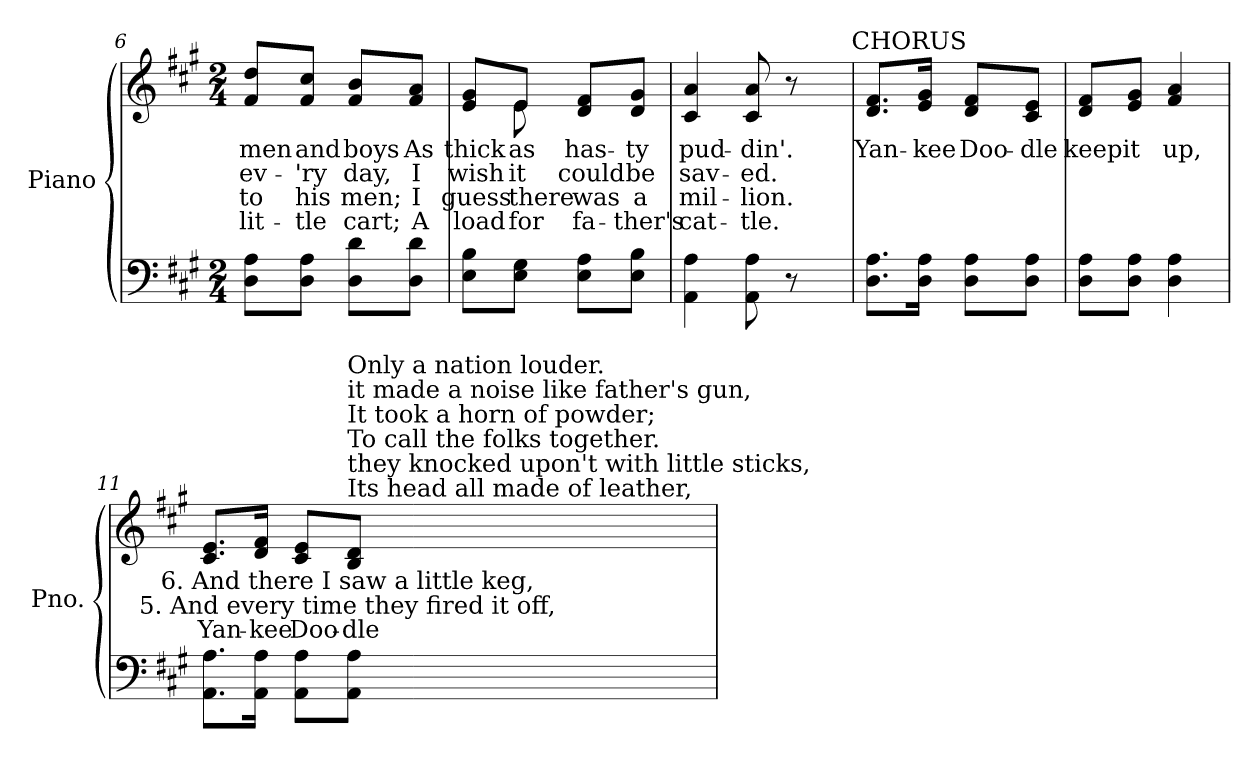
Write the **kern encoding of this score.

**kern	**kern	**text	**text	**text	**text
*part1	*part1	*part1	*part1	*part1	*part1
*staff2	*staff1	*staff1	*staff1	*staff1	*staff1
*I"Piano	*	*	*	*	*
*I'Pno.	*	*	*	*	*
*clefF4	*clefG2	*	*	*	*
*k[f#c#g#]	*k[f#c#g#]	*	*	*	*
*A:	*A:	*	*	*	*
*M2/4	*M2/4	*	*	*	*
=6	=6	=6	=6	=6	=6
!	!	!LO:LY:b:color=#000000	!LO:LY:b:color=#000000	!LO:LY:b:color=#000000	!LO:LY:b:color=#000000
8Di\ 8AiL	8f#i/ 8ddiL	men	ev-	to	lit-
!	!	!LO:LY:b:color=#000000	!LO:LY:b:color=#000000	!LO:LY:b:color=#000000	!LO:LY:b:color=#000000
8Di\ 8AiJ	8f#i/ 8cc#iJ	and	-'ry	his	-tle
!	!	!LO:LY:b:color=#000000	!LO:LY:b:color=#000000	!LO:LY:b:color=#000000	!LO:LY:b:color=#000000
8Di\ 8diL	8f#i/ 8biL	boys	day,	men;	cart;
!	!	!LO:LY:b:color=#000000	!LO:LY:b:color=#000000	!LO:LY:b:color=#000000	!LO:LY:b:color=#000000
8Di\ 8diJ	8f#i/ 8aiJ	As	I	I	A
=7	=7	=7	=7	=7	=7
!	!	!LO:LY:b:color=#000000	!LO:LY:b:color=#000000	!LO:LY:b:color=#000000	!LO:LY:b:color=#000000
*	*^	*	*	*	*
8Ei\ 8BiL	8ei/ 8g#iL	8ryy	thick	wish	guess	load
!	!	!	!LO:LY:b:color=#000000	!LO:LY:b:color=#000000	!LO:LY:b:color=#000000	!LO:LY:b:color=#000000
8Ei\ 8G#iJ	8ei/J	8ei\	as	it	there	for
!	!	!	!LO:LY:b:color=#000000	!LO:LY:b:color=#000000	!LO:LY:b:color=#000000	!LO:LY:b:color=#000000
8Ei\ 8AiL	8di/ 8f#iL	4ryy	has-	could	was	fa-
!	!	!	!LO:LY:b:color=#000000	!LO:LY:b:color=#000000	!LO:LY:b:color=#000000	!LO:LY:b:color=#000000
8Ei\ 8BiJ	8di/ 8g#iJ	.	-ty	be	a	-ther's
=8	=8	=8	=8	=8	=8	=8
!	!	!	!LO:LY:b:color=#000000	!LO:LY:b:color=#000000	!LO:LY:b:color=#000000	!LO:LY:b:color=#000000
4AAi\ 4Ai	4c#i/ 4ai	4ryy	pud-	sav-	mil-	cat-
!	!	!	!LO:LY:b:color=#000000	!LO:LY:b:color=#000000	!LO:LY:b:color=#000000	!LO:LY:b:color=#000000
8AAi\ 8Ai	8c#i/ 8ai	8ryy	-din'.	-ed.	-lion.	-tle.
8r	8r	16ryy	.	.	.	.
.	.	32ryy	.	.	.	.
.	.	64ryy	.	.	.	.
.	.	128...ryy	.	.	.	.
!	!	!LO:TX:a:t=CHORUS	!	!	!	!
.	.	1024ryy	.	.	.	.
*	*v	*v	*	*	*	*
=9	=9	=9	=9	=9	=9
*	*^	*	*	*	*
!	!	!	!LO:LY:b:color=#000000	!	!	!
*	*v	*v	*	*	*	*
8.Di\ 8.AiL	8.di/ 8.f#iL	Yan-	.	.	.
!	!	!LO:LY:b:color=#000000	!	!	!
16Di\ 16AiJk	16ei/ 16g#iJk	-kee	.	.	.
!	!	!LO:LY:b:color=#000000	!	!	!
8Di\ 8AiL	8di/ 8f#iL	Doo-	.	.	.
!	!	!LO:LY:b:color=#000000	!	!	!
8Di\ 8AiJ	8c#i/ 8eiJ	-dle	.	.	.
=10	=10	=10	=10	=10	=10
!	!	!LO:LY:b:color=#000000	!	!	!
8Di\ 8AiL	8di/ 8f#iL	keep	.	.	.
!	!	!LO:LY:b:color=#000000	!	!	!
8Di\ 8AiJ	8ei/ 8g#iJ	it	.	.	.
!	!	!LO:LY:b:color=#000000	!	!	!
4Di\ 4Ai	4f#i/ 4ai	up,	.	.	.
!!LO:LB:g=z
=11	=11	=11	=11	=11	=11
!	!	!LO:LY:b:color=#000000	!	!	!
8.AAi\ 8.AiL	8.c#i/ 8.eiL	Yan-	.	.	.
!	!	!LO:LY:b:color=#000000	!	!	!
16AAi\ 16AiJk	16di/ 16f#iJk	-kee	.	.	.
!	!	!LO:LY:b:color=#000000	!	!	!
8AAi\ 8AiL	8c#i/ 8eiL	Doo-	.	.	.
!	!LO:TX:b:cj:t=6.  And there I saw a little keg,	!	!	!	!
!	!LO:TX:t=Its head all made of leather,	!	!	!	!
!	!LO:TX:t=they knocked upon't with little sticks,	!	!	!	!
!	!LO:TX:t=To call the folks together.	!	!	!	!
!	!LO:TX:b:cj:t=5.  And every time they fired it off,	!	!	!	!
!	!LO:TX:t=It took a horn of powder;	!	!	!	!
!	!LO:TX:t=it made a noise like father's gun,	!	!	!	!
!	!LO:TX:t=Only a nation louder.	!	!	!	!
!	!	!LO:LY:b:color=#000000	!	!	!
8AAi\ 8AiJ	8Bi/ 8diJ	-dle	.	.	.
=	=	=	=	=	=
*-	*-	*-	*-	*-	*-
